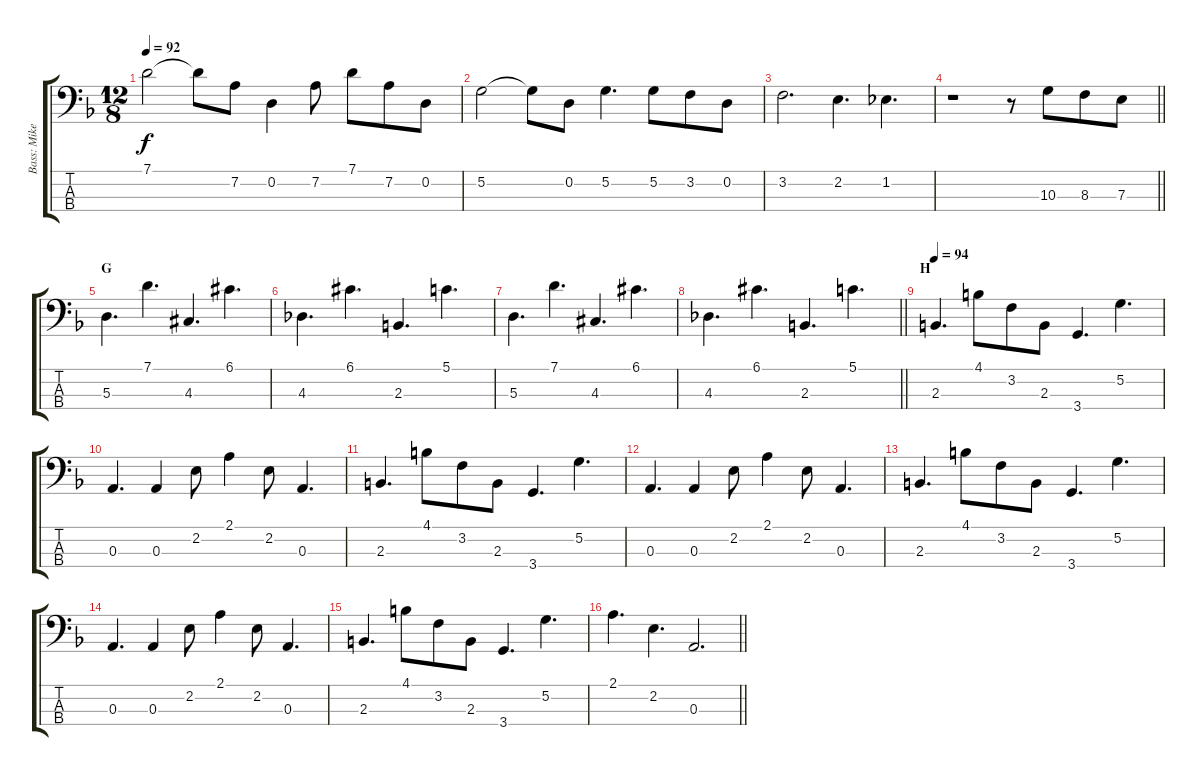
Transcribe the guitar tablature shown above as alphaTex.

\track ("Bass: Mike" "Bass: Mike") {instrument electricbassfinger}
\staff {score tabs}
\tuning (G2 D2 A1 E1) {hide}
\ts (12 8)
\tempo 92
\clef f4
\ks f
7.1.2{dy f} 7.1{t}.8 7.2.8 0.2.4 7.2.8 7.1.8 7.2.8 0.2.8 |
5.2.2 5.2{t}.8 0.2.8 5.2.4{d} 5.2.8 3.2.8 0.2.8 |
3.2.2{d} 2.2.4{d} 1.2.4{d} |
\barLineRight lightlight
r.1 r.8 10.3.8 8.3.8 7.3.8 |
\section ("" "G")
5.3.4{d} 7.1.4{d} 4.3{acc #}.4{d} 6.1{acc #}.4{d} |
4.3.4{d} 6.1{acc #}.4{d} 2.3.4{d} 5.1.4{d} |
5.3.4{d} 7.1.4{d} 4.3{acc #}.4{d} 6.1{acc #}.4{d} |
\barLineRight lightlight
4.3.4{d} 6.1{acc #}.4{d} 2.3.4{d} 5.1.4{d} |
\section ("" "H")
\tempo 94
2.3.4{d} 4.1.8{beam merge} 3.2.8 2.3.8 3.4.4{d} 5.2.4{d} |
0.3.4{d} 0.3.4 2.2.8 2.1.4 2.2.8 0.3.4{d} |
2.3.4{d} 4.1.8{beam merge} 3.2.8 2.3.8 3.4.4{d} 5.2.4{d} |
0.3.4{d} 0.3.4 2.2.8 2.1.4 2.2.8 0.3.4{d} |
2.3.4{d} 4.1.8{beam merge} 3.2.8 2.3.8 3.4.4{d} 5.2.4{d} |
0.3.4{d} 0.3.4 2.2.8 2.1.4 2.2.8 0.3.4{d} |
2.3.4{d} 4.1.8{beam merge} 3.2.8 2.3.8 3.4.4{d} 5.2.4{d} |
\barLineRight lightlight
2.1.4{d} 2.2.4{d} 0.3.2{d}
